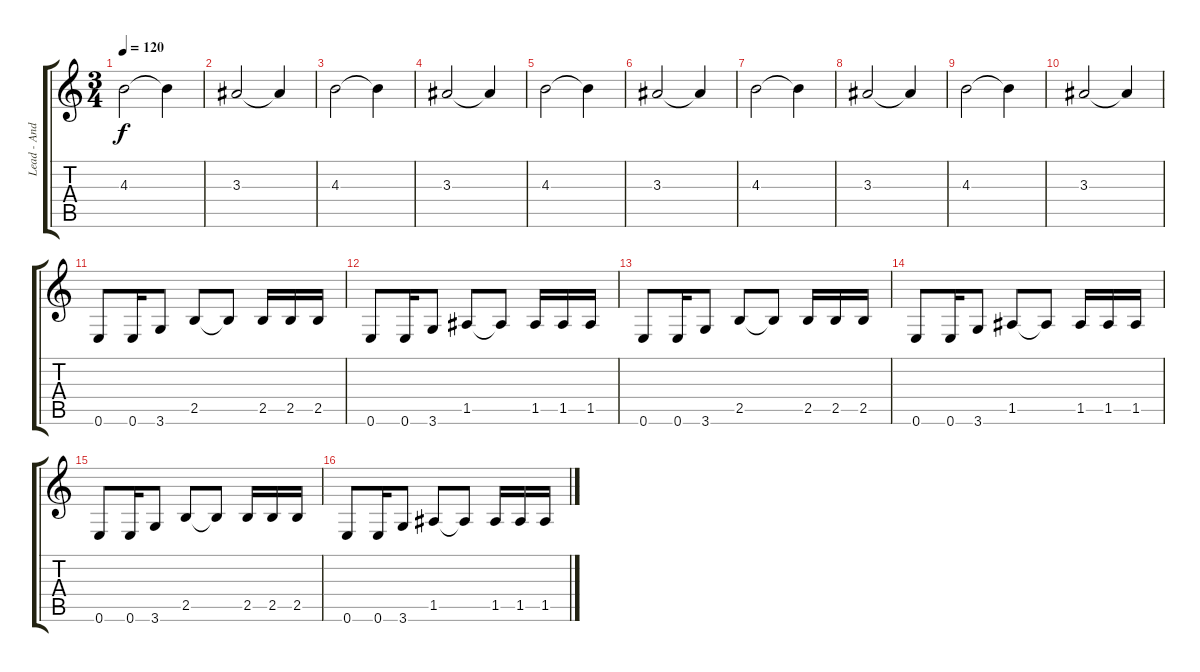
\track ("Lead - Andy" "Lead - And") {instrument distortionguitar}
\staff {score tabs}
\tuning (E4 B3 G3 D3 A2 E2) {hide}
\ts (3 4)
\tempo 120
\clef g2
\ks c
4.3.2{dy f instrument distortionguitar} 4.3{t}.4 |
3.3.2 3.3{t}.4 |
4.3.2 4.3{t}.4 |
3.3.2 3.3{t}.4 |
4.3.2 4.3{t}.4 |
3.3.2 3.3{t}.4 |
4.3.2 4.3{t}.4 |
3.3.2 3.3{t}.4 |
4.3.2 4.3{t}.4 |
3.3.2 3.3{t}.4 |
0.6.8 0.6.16 3.6.8 2.5.8 2.5{t}.8 2.5.16 2.5.16 2.5.16 |
0.6.8 0.6.16 3.6.8 1.5.8 1.5{t}.8 1.5.16 1.5.16 1.5.16 |
0.6.8 0.6.16 3.6.8 2.5.8 2.5{t}.8 2.5.16 2.5.16 2.5.16 |
0.6.8 0.6.16 3.6.8 1.5.8 1.5{t}.8 1.5.16 1.5.16 1.5.16 |
0.6.8 0.6.16 3.6.8 2.5.8 2.5{t}.8 2.5.16 2.5.16 2.5.16 |
0.6.8 0.6.16 3.6.8 1.5.8 1.5{t}.8 1.5.16 1.5.16 1.5.16
